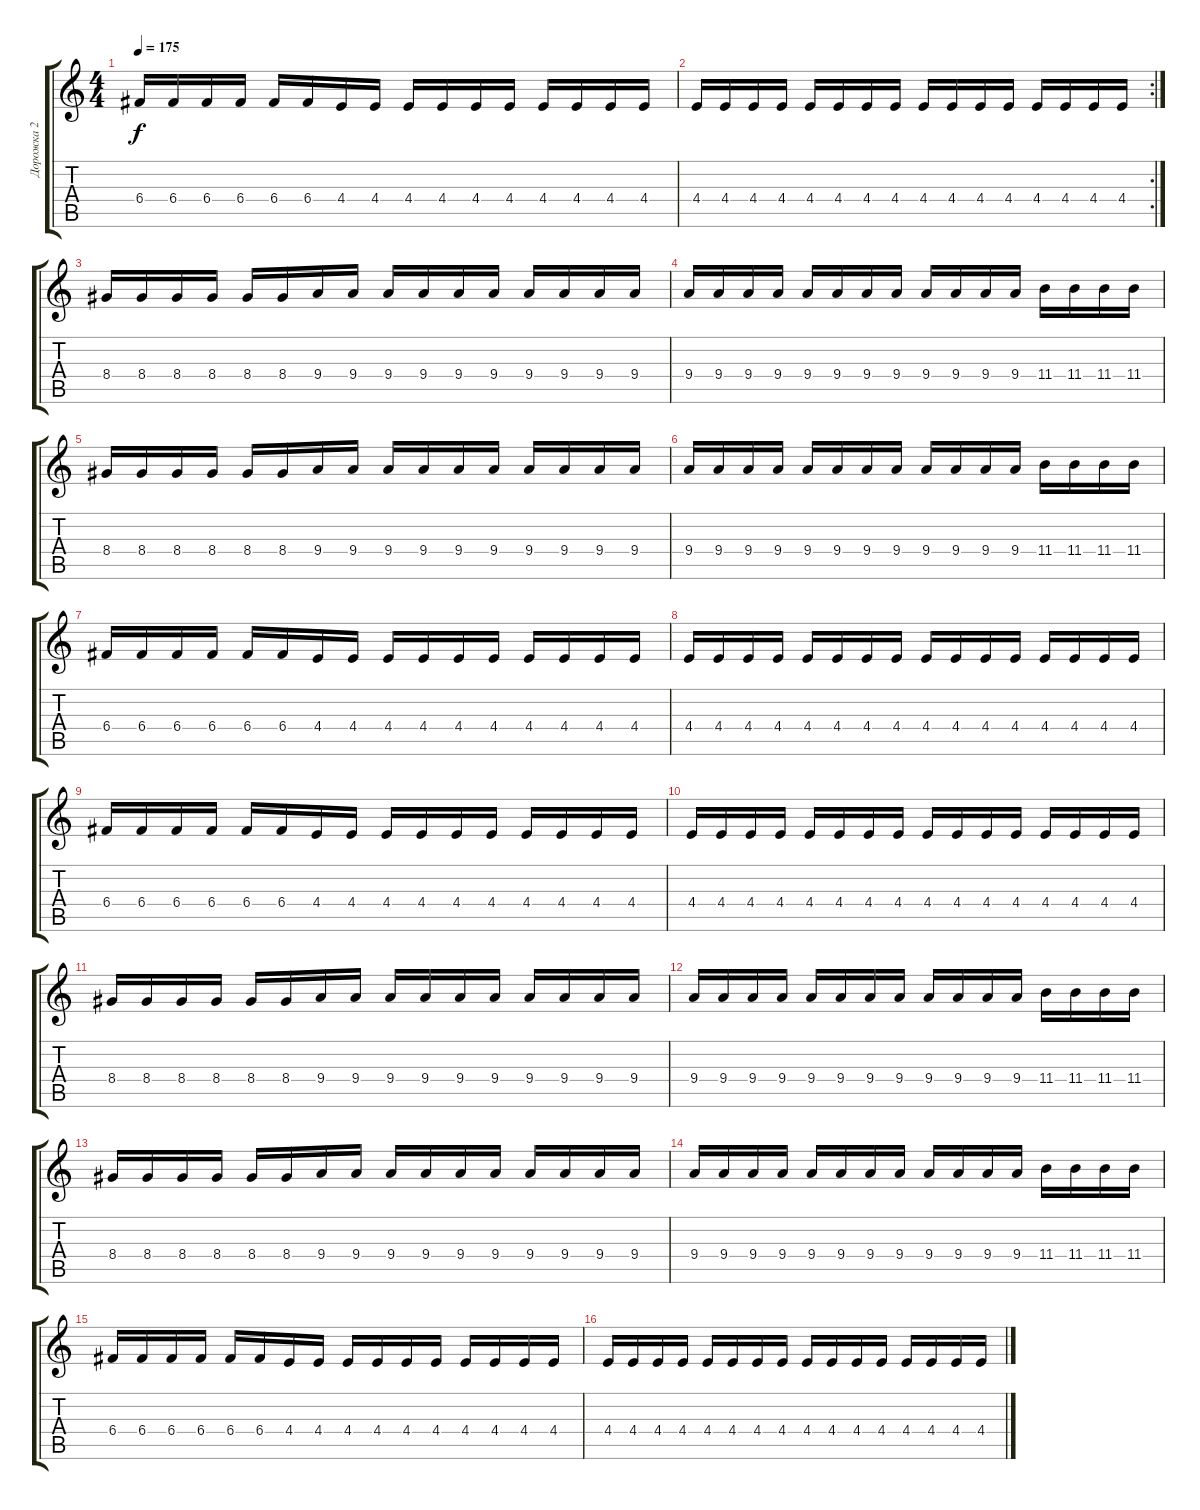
\track ("Дорожка 2" "Дорожка 2") {instrument distortionguitar}
\staff {score tabs}
\tuning (D4 A3 F3 C3 G2 C2) {hide}
\ts (4 4)
\tempo 175
\clef g2
\ks c
6.4.16{dy f} 6.4.16 6.4.16 6.4.16 6.4.16 6.4.16 4.4.16 4.4.16 4.4.16 4.4.16 4.4.16 4.4.16 4.4.16 4.4.16 4.4.16 4.4.16 |
\rc 2
4.4.16 4.4.16 4.4.16 4.4.16 4.4.16 4.4.16 4.4.16 4.4.16 4.4.16 4.4.16 4.4.16 4.4.16 4.4.16 4.4.16 4.4.16 4.4.16 |
8.4.16 8.4.16 8.4.16 8.4.16 8.4.16 8.4.16 9.4.16 9.4.16 9.4.16 9.4.16 9.4.16 9.4.16 9.4.16 9.4.16 9.4.16 9.4.16 |
9.4.16 9.4.16 9.4.16 9.4.16 9.4.16 9.4.16 9.4.16 9.4.16 9.4.16 9.4.16 9.4.16 9.4.16 11.4.16 11.4.16 11.4.16 11.4.16 |
8.4.16 8.4.16 8.4.16 8.4.16 8.4.16 8.4.16 9.4.16 9.4.16 9.4.16 9.4.16 9.4.16 9.4.16 9.4.16 9.4.16 9.4.16 9.4.16 |
9.4.16 9.4.16 9.4.16 9.4.16 9.4.16 9.4.16 9.4.16 9.4.16 9.4.16 9.4.16 9.4.16 9.4.16 11.4.16 11.4.16 11.4.16 11.4.16 |
6.4.16 6.4.16 6.4.16 6.4.16 6.4.16 6.4.16 4.4.16 4.4.16 4.4.16 4.4.16 4.4.16 4.4.16 4.4.16 4.4.16 4.4.16 4.4.16 |
4.4.16 4.4.16 4.4.16 4.4.16 4.4.16 4.4.16 4.4.16 4.4.16 4.4.16 4.4.16 4.4.16 4.4.16 4.4.16 4.4.16 4.4.16 4.4.16 |
6.4.16 6.4.16 6.4.16 6.4.16 6.4.16 6.4.16 4.4.16 4.4.16 4.4.16 4.4.16 4.4.16 4.4.16 4.4.16 4.4.16 4.4.16 4.4.16 |
4.4.16 4.4.16 4.4.16 4.4.16 4.4.16 4.4.16 4.4.16 4.4.16 4.4.16 4.4.16 4.4.16 4.4.16 4.4.16 4.4.16 4.4.16 4.4.16 |
8.4.16 8.4.16 8.4.16 8.4.16 8.4.16 8.4.16 9.4.16 9.4.16 9.4.16 9.4.16 9.4.16 9.4.16 9.4.16 9.4.16 9.4.16 9.4.16 |
9.4.16 9.4.16 9.4.16 9.4.16 9.4.16 9.4.16 9.4.16 9.4.16 9.4.16 9.4.16 9.4.16 9.4.16 11.4.16 11.4.16 11.4.16 11.4.16 |
8.4.16 8.4.16 8.4.16 8.4.16 8.4.16 8.4.16 9.4.16 9.4.16 9.4.16 9.4.16 9.4.16 9.4.16 9.4.16 9.4.16 9.4.16 9.4.16 |
9.4.16 9.4.16 9.4.16 9.4.16 9.4.16 9.4.16 9.4.16 9.4.16 9.4.16 9.4.16 9.4.16 9.4.16 11.4.16 11.4.16 11.4.16 11.4.16 |
6.4.16 6.4.16 6.4.16 6.4.16 6.4.16 6.4.16 4.4.16 4.4.16 4.4.16 4.4.16 4.4.16 4.4.16 4.4.16 4.4.16 4.4.16 4.4.16 |
4.4.16 4.4.16 4.4.16 4.4.16 4.4.16 4.4.16 4.4.16 4.4.16 4.4.16 4.4.16 4.4.16 4.4.16 4.4.16 4.4.16 4.4.16 4.4.16
